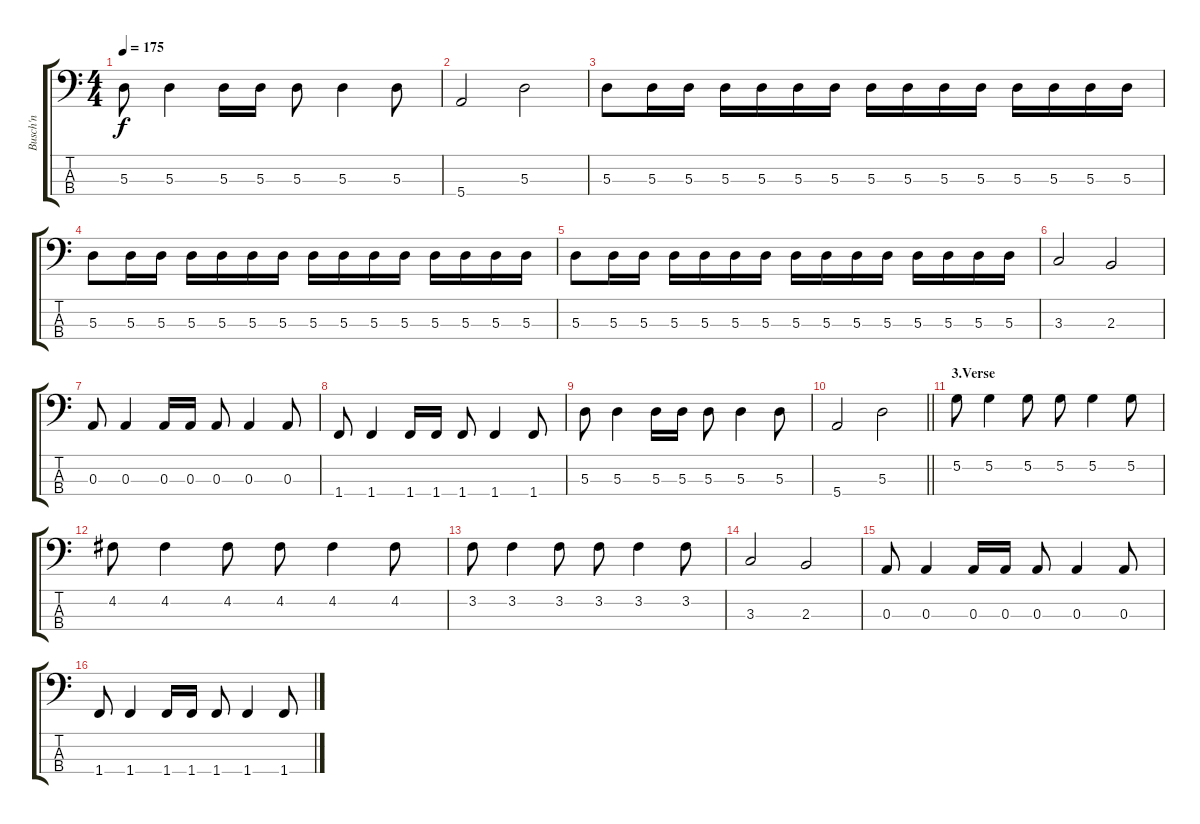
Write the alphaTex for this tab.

\track ("Busch'n" "Busch'n") {instrument electricbasspick}
\staff {score tabs}
\tuning (G2 D2 A1 E1) {hide}
\ts (4 4)
\tempo 175
\clef f4
\ks c
5.3.8{dy f} 5.3.4 5.3.16 5.3.16 5.3.8 5.3.4 5.3.8 |
5.4.2 5.3.2 |
5.3.8 5.3.16 5.3.16 5.3.16 5.3.16 5.3.16 5.3.16 5.3.16 5.3.16 5.3.16 5.3.16 5.3.16 5.3.16 5.3.16 5.3.16 |
5.3.8 5.3.16 5.3.16 5.3.16 5.3.16 5.3.16 5.3.16 5.3.16 5.3.16 5.3.16 5.3.16 5.3.16 5.3.16 5.3.16 5.3.16 |
5.3.8 5.3.16 5.3.16 5.3.16 5.3.16 5.3.16 5.3.16 5.3.16 5.3.16 5.3.16 5.3.16 5.3.16 5.3.16 5.3.16 5.3.16 |
3.3.2 2.3.2 |
0.3.8 0.3.4 0.3.16 0.3.16 0.3.8 0.3.4 0.3.8 |
1.4.8 1.4.4 1.4.16 1.4.16 1.4.8 1.4.4 1.4.8 |
5.3.8 5.3.4 5.3.16 5.3.16 5.3.8 5.3.4 5.3.8 |
\barLineRight lightlight
5.4.2 5.3.2 |
\section ("" "3.Verse")
5.2.8 5.2.4 5.2.8 5.2.8 5.2.4 5.2.8 |
4.2.8 4.2.4 4.2.8 4.2.8 4.2.4 4.2.8 |
3.2.8 3.2.4 3.2.8 3.2.8 3.2.4 3.2.8 |
3.3.2 2.3.2 |
0.3.8 0.3.4 0.3.16 0.3.16 0.3.8 0.3.4 0.3.8 |
1.4.8 1.4.4 1.4.16 1.4.16 1.4.8 1.4.4 1.4.8
